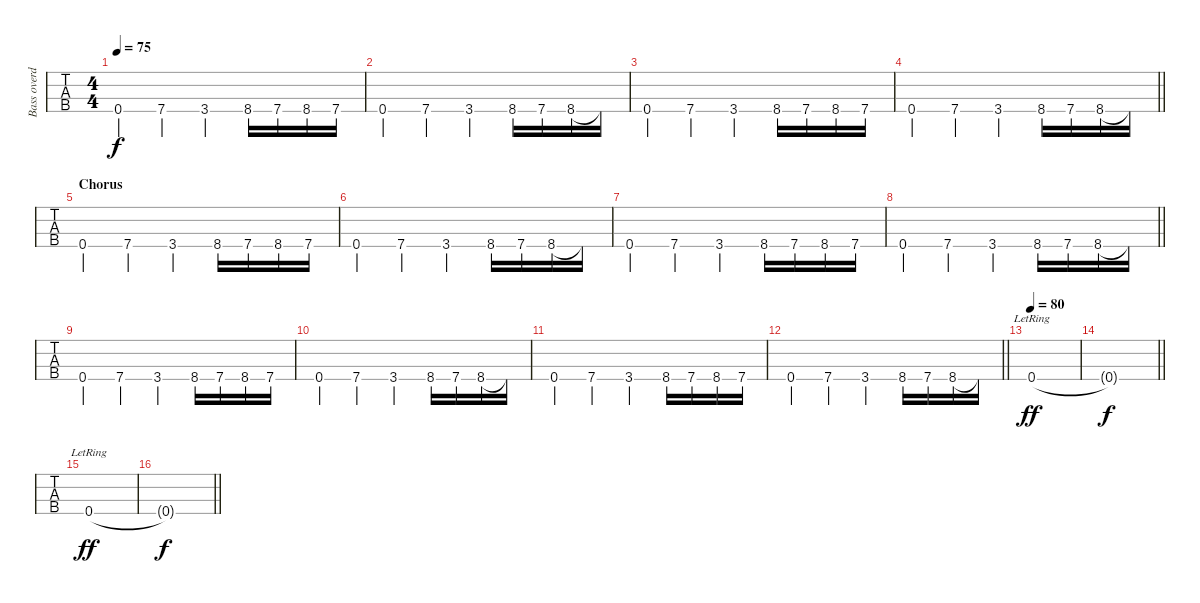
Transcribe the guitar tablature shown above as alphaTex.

\track ("Bass overdub" "Bass overd") {instrument electricbasspick}
\staff {tabs}
\tuning (G2 D2 A1 D1) {hide}
\ts (4 4)
\tempo 75
\clef f4
\ks c
0.4.4{dy f} 7.4.4 3.4.4 8.4.16 7.4.16 8.4.16 7.4.16 |
0.4.4 7.4.4 3.4.4 8.4.16 7.4.16 8.4.16 8.4{t}.16 |
0.4.4 7.4.4 3.4.4 8.4.16 7.4.16 8.4.16 7.4.16 |
\barLineRight lightlight
0.4.4 7.4.4 3.4.4 8.4.16 7.4.16 8.4.16 8.4{t}.16 |
\section ("" "Chorus")
0.4.4 7.4.4 3.4.4 8.4.16 7.4.16 8.4.16 7.4.16 |
0.4.4 7.4.4 3.4.4 8.4.16 7.4.16 8.4.16 8.4{t}.16 |
0.4.4 7.4.4 3.4.4 8.4.16 7.4.16 8.4.16 7.4.16 |
\barLineRight lightlight
0.4.4 7.4.4 3.4.4 8.4.16 7.4.16 8.4.16 8.4{t}.16 |
0.4.4 7.4.4 3.4.4 8.4.16 7.4.16 8.4.16 7.4.16 |
0.4.4 7.4.4 3.4.4 8.4.16 7.4.16 8.4.16 8.4{t}.16 |
0.4.4 7.4.4 3.4.4 8.4.16 7.4.16 8.4.16 7.4.16 |
\barLineRight lightlight
0.4.4 7.4.4 3.4.4 8.4.16 7.4.16 8.4.16 8.4{t}.16 |
\tempo 80
0.4{ac lr}.1{dy ff} |
\barLineRight lightlight
0.4{t}.1{dy f} |
0.4{ac lr}.1{dy ff} |
\barLineRight lightlight
0.4{t}.1{dy f}
